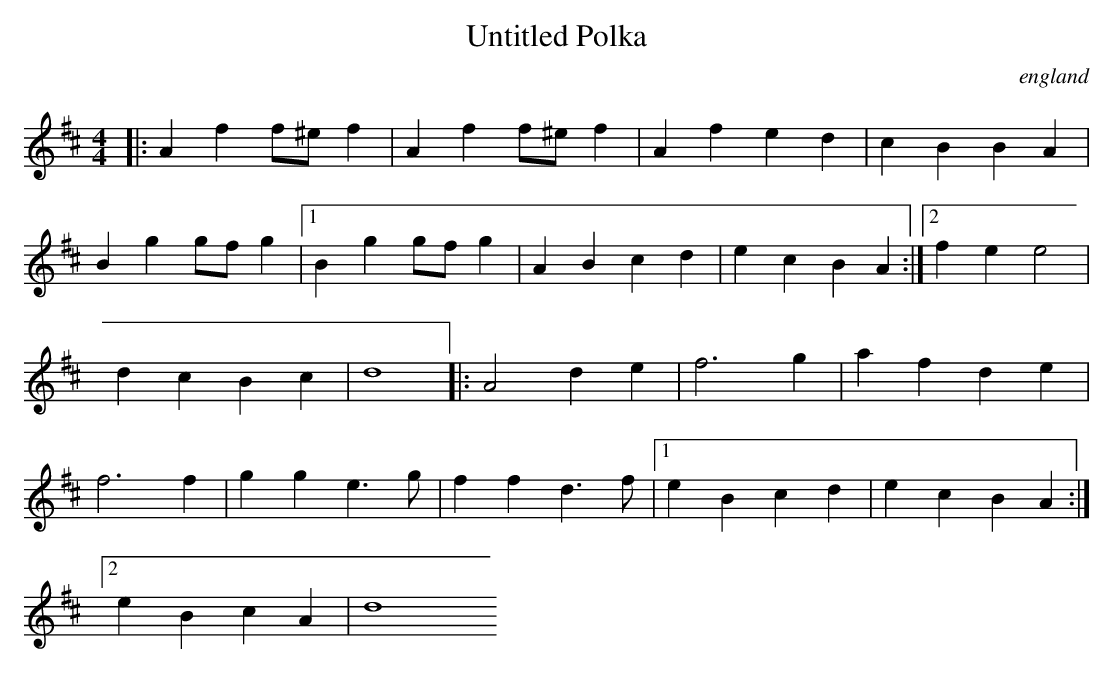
X:1
T:Untitled Polka
O:england
M:4/4
L:1/8
K:D
|:A2f2f^e f2|A2f2f^e f2|A2f2e2d2|c2B2B2A2|
B2g2gf g2|[1B2g2gf g2|A2B2c2d2|e2c2B2A2:|[2f2e2e4|
d2c2B2c2|d8|:A4d2e2|f6g2|a2f2d2e2|
f6f2|g2g2e3g|f2f2d3f|[1e2B2c2d2|e2c2B2A2:|
[2e2B2c2A2|d8
